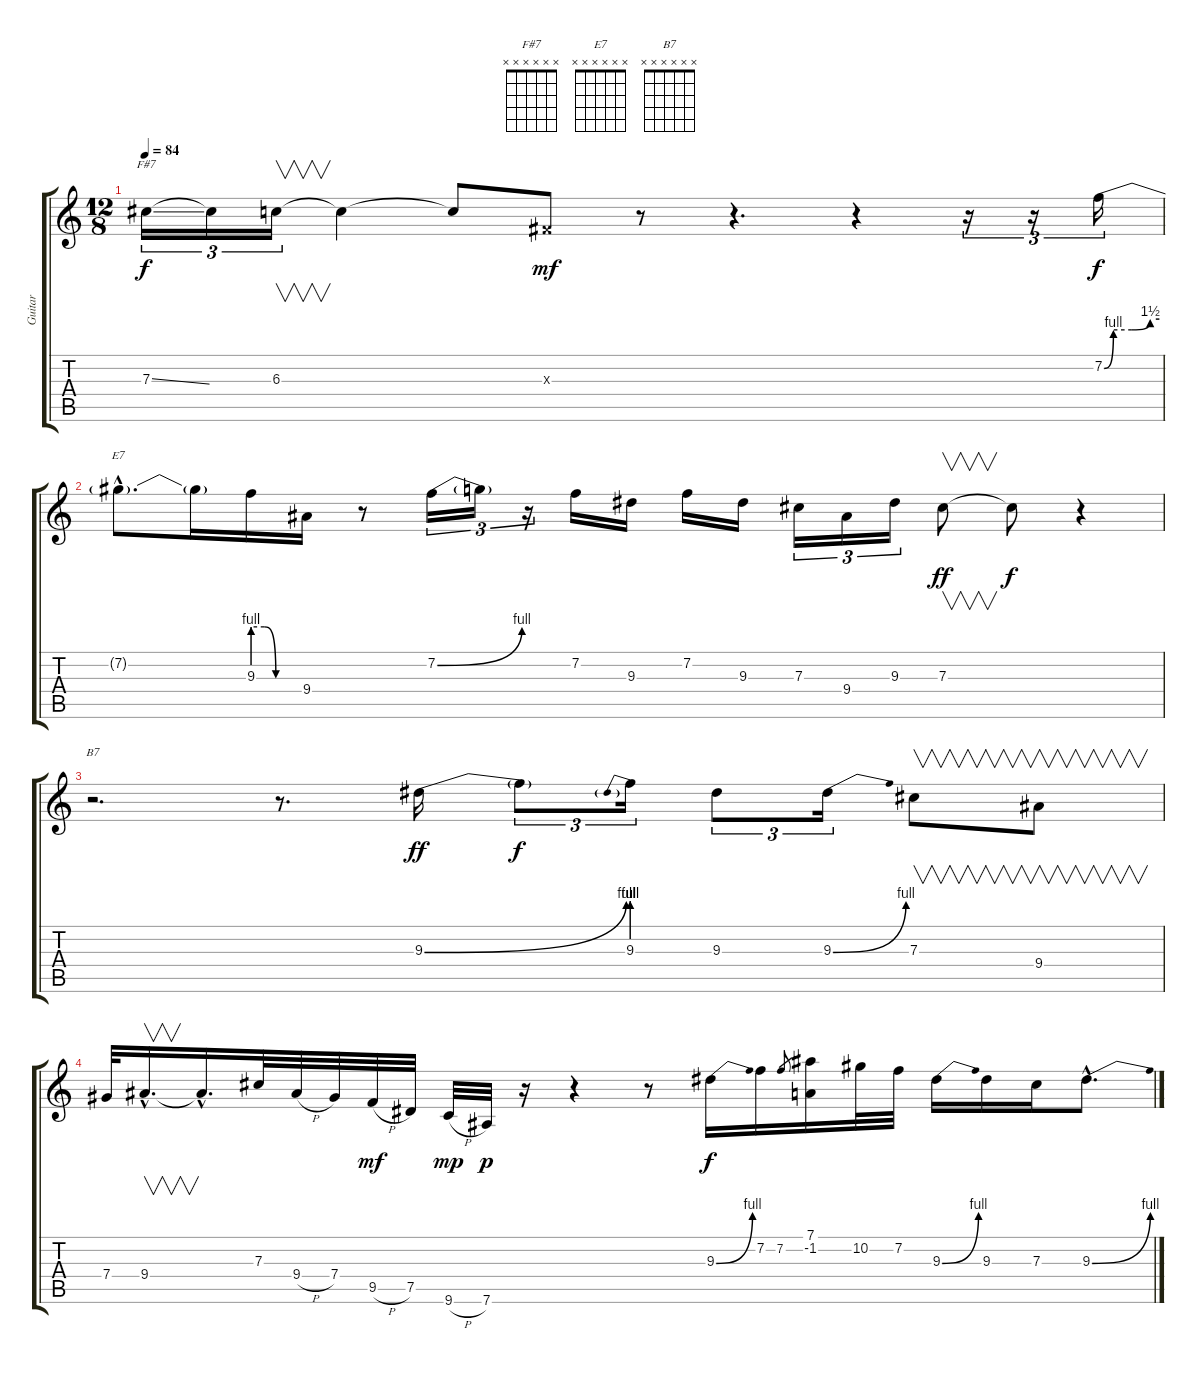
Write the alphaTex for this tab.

\track ("Guitar" "Guitar") {instrument overdrivenguitar}
\staff {score tabs}
\tuning (Eb4 Bb3 Gb3 Db3 Ab2 Eb2) {hide}
\chord ("F#7" x x x x x x) {firstfret 0}
\chord ("E7" x x x x x x) {firstfret 0}
\chord ("B7" x x x x x x) {firstfret 0}
\ts (12 8)
\tempo 84
\clef g2
\ks c
7.3{ss}.16{tu (3 2) ch "F#7" dy f} 7.3{t}.16{tu (3 2)} 6.3.16{v tu (3 2)} 6.3{t}.4 6.3{t}.8 0.3{x}.8{dy mf} r.8 r.4{d} r.4 r.16{tu (3 2)} r.16{tu (3 2)} 7.2{be (custom 0 0 10 4 30 4 50 6 60 6)}.16{tu (3 2) dy f} |
7.2{hac t}.8{d ch "E7"} 7.2{t}.16 9.3{be (custom 0 4 15 4 30 0 60 0)}.16 9.4.16 r.8 7.2{be (bend 0 0 60 4)}.16{tu (3 2)} 7.2{t}.16{tu (3 2)} r.16{tu (3 2)} 7.2.16 9.3.16 7.2.16 9.3.16 7.3.16{tu (3 2)} 9.4.16{tu (3 2)} 9.3.16{tu (3 2)} 7.3.8{v dy ff} 7.3{t}.8{dy f} r.4 |
r.2{d ch "B7"} r.8{d} 9.3{be (bend 0 0 60 4)}.16{dy ff} 9.3{t}.8{tu (3 2) dy f} 9.3{be (prebend 0 4 60 4)}.16{tu (3 2)} 9.3.8{tu (3 2)} 9.3{be (bend 0 0 60 4)}.16{tu (3 2)} 7.3.8{v} 9.4.8{v} |
7.4.32 9.4{hac}.16{v d} 9.4{hac t}.16{d} 7.3.32 9.4{h}.32 7.4.32 9.5{h}.32{dy mf} 7.5.32 9.6{h}.32{dy mp} 7.6.32{dy p} r.16 r.4 r.8 9.3{be (bend 0 0 60 4)}.16{dy f} 7.2.16 7.2.8{gr} (7.1 -1.2).16 10.2.32 7.2.32 9.3{be (bend 0 0 60 4)}.16 9.3.16 7.3.16 9.3{be (bend 0 0 60 4) hac}.8{d}
